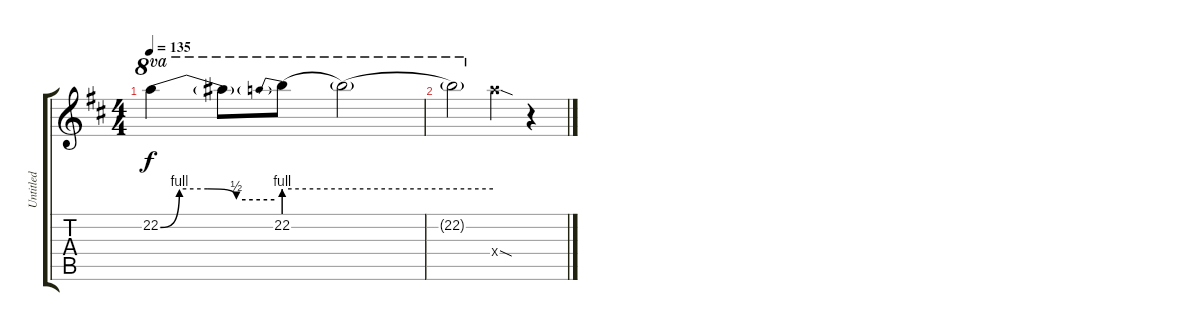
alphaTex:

\track ("Untitled" "Untitled") {instrument overdrivenguitar}
\staff {score tabs}
\tuning (E4 B3 G3 D3 A2 E2) {hide}
\ts (4 4)
\tempo 135
\clef g2
\ks d
22.2{be (custom 0 0 10 4 25 4 40 2 60 2)}.4{ot 8va dy f} 22.2{t}.8{ot 8va} 22.2{be (prebend 0 4 60 4)}.8{ot 8va} 22.2{be (hold 0 4 60 4) t}.2{ot 8va} |
22.2{t}.2{ot 8va} 19.4{sod x}.4 r.4
